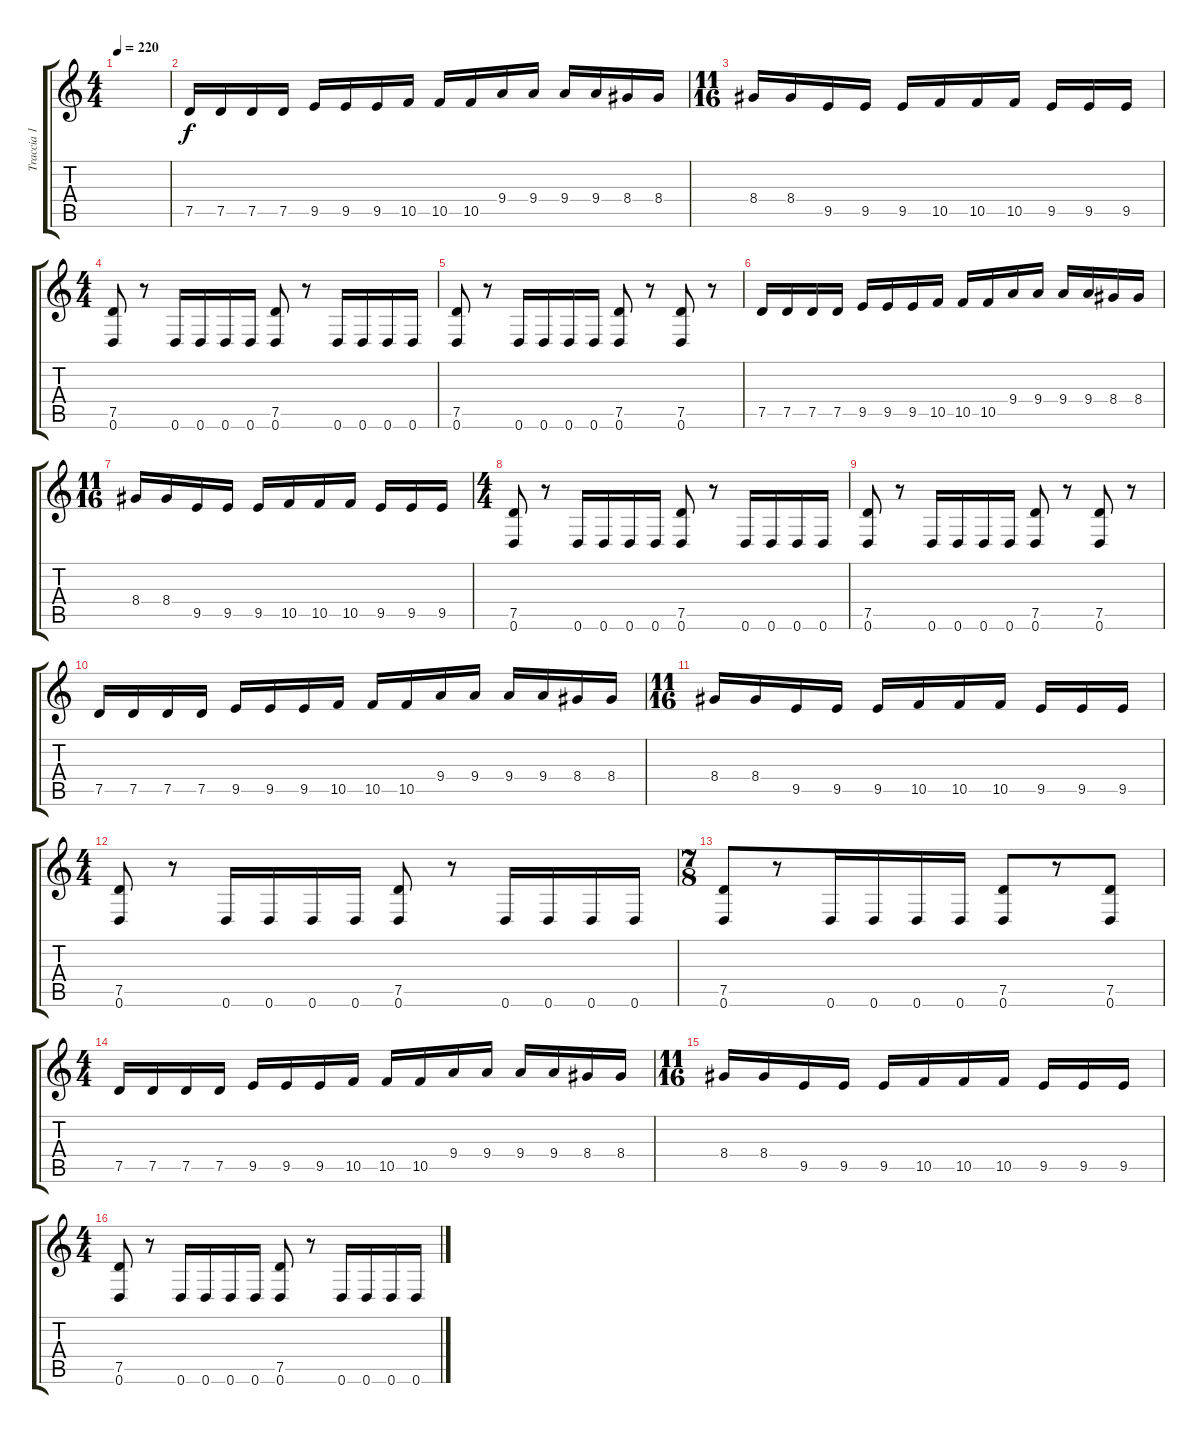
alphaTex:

\track ("Traccia 1" "Traccia 1") {instrument distortionguitar}
\staff {score tabs}
\tuning (D4 A3 F3 C3 G2 D2) {hide}
\ts (4 4)
\tempo 220
\clef g2
\ks c
|
7.5.16 7.5.16 7.5.16 7.5.16 9.5.16 9.5.16 9.5.16 10.5.16 10.5.16 10.5.16 9.4.16 9.4.16 9.4.16 9.4.16 8.4.16 8.4.16 |
\ts (11 16)
8.4.16 8.4.16 9.5.16 9.5.16 9.5.16 10.5.16 10.5.16 10.5.16 9.5.16 9.5.16 9.5.16 |
\ts (4 4)
(7.5 0.6).8 r.8 0.6.16 0.6.16 0.6.16 0.6.16 (7.5 0.6).8 r.8 0.6.16 0.6.16 0.6.16 0.6.16 |
(7.5 0.6).8 r.8 0.6.16 0.6.16 0.6.16 0.6.16 (7.5 0.6).8 r.8 (7.5 0.6).8 r.8 |
7.5.16 7.5.16 7.5.16 7.5.16 9.5.16 9.5.16 9.5.16 10.5.16 10.5.16 10.5.16 9.4.16 9.4.16 9.4.16 9.4.16 8.4.16 8.4.16 |
\ts (11 16)
8.4.16 8.4.16 9.5.16 9.5.16 9.5.16 10.5.16 10.5.16 10.5.16 9.5.16 9.5.16 9.5.16 |
\ts (4 4)
(7.5 0.6).8 r.8 0.6.16 0.6.16 0.6.16 0.6.16 (7.5 0.6).8 r.8 0.6.16 0.6.16 0.6.16 0.6.16 |
(7.5 0.6).8 r.8 0.6.16 0.6.16 0.6.16 0.6.16 (7.5 0.6).8 r.8 (7.5 0.6).8 r.8 |
7.5.16 7.5.16 7.5.16 7.5.16 9.5.16 9.5.16 9.5.16 10.5.16 10.5.16 10.5.16 9.4.16 9.4.16 9.4.16 9.4.16 8.4.16 8.4.16 |
\ts (11 16)
8.4.16 8.4.16 9.5.16 9.5.16 9.5.16 10.5.16 10.5.16 10.5.16 9.5.16 9.5.16 9.5.16 |
\ts (4 4)
(7.5 0.6).8 r.8 0.6.16 0.6.16 0.6.16 0.6.16 (7.5 0.6).8 r.8 0.6.16 0.6.16 0.6.16 0.6.16 |
\ts (7 8)
(7.5 0.6).8 r.8 0.6.16 0.6.16 0.6.16 0.6.16 (7.5 0.6).8 r.8 (7.5 0.6).8 |
\ts (4 4)
7.5.16 7.5.16 7.5.16 7.5.16 9.5.16 9.5.16 9.5.16 10.5.16 10.5.16 10.5.16 9.4.16 9.4.16 9.4.16 9.4.16 8.4.16 8.4.16 |
\ts (11 16)
8.4.16 8.4.16 9.5.16 9.5.16 9.5.16 10.5.16 10.5.16 10.5.16 9.5.16 9.5.16 9.5.16 |
\ts (4 4)
(7.5 0.6).8 r.8 0.6.16 0.6.16 0.6.16 0.6.16 (7.5 0.6).8 r.8 0.6.16 0.6.16 0.6.16 0.6.16
